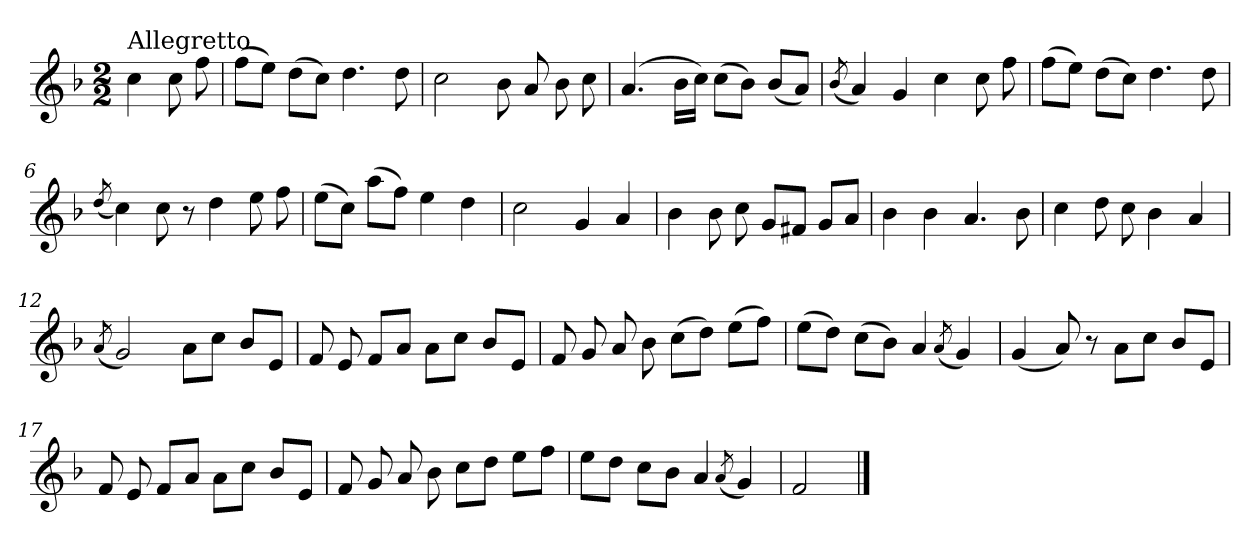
**kern
*part1
*staff1
*clefG2
*k[b-]
*F:
*M2/2
=
!LO:TX:a:t=Allegretto
4cc\
8cc\
8ff\
=1
(>8ff\L
8ee\J)
(>8dd\L
8cc\J)
4.dd\
8dd\
=2
2cc\
8b-\
8a/
8b-\
8cc\
=3
(>4.a/
16b-\LL
16cc\JJ)
(>8cc\L
8b-\J)
(<8b-/L
8a/J)
=4
(<8qb-/
4a/)
4g/
4cc\
8cc\
8ff\
!!LO:LB:g=z
=5
(>8ff\L
8ee\J)
(>8dd\L
8cc\J)
4.dd\
8dd\
=6
(<8qdd/
4cc\)
8cc\
8r
4dd\
8ee\
8ff\
=7
(>8ee\L
8cc\J)
(>8aa\L
8ff\J)
4ee\
4dd\
=8
2cc\
4g/
4a/
=9
4b-\
8b-\
8cc\
8g/L
8f#X/J
8g/L
8a/J
!!LO:LB:g=z
=10
4b-\
4b-\
4.a/
8b-\
=11
4cc\
8dd\
8cc\
4b-\
4a/
=12
(<8qa/
2g/)
8a\L
8cc\J
8b-/L
8e/J
=13
8f/
8e/
8f/L
8a/J
8a\L
8cc\J
8b-/L
8e/J
=14
8f/
8g/
8a/
8b-\
(>8cc\L
8dd\J)
(>8ee\L
8ff\J)
!!LO:LB:g=z
=15
(>8ee\L
8dd\J)
(>8cc\L
8b-\J)
4a/
(<8qa/
4g/)
=16
(<4g/
8a/)
8r
8a\L
8cc\J
8b-/L
8e/J
=17
8f/
8e/
8f/L
8a/J
8a\L
8cc\J
8b-/L
8e/J
=18
8f/
8g/
8a/
8b-\
8cc\L
8dd\J
8ee\L
8ff\J
=19
8ee\L
8dd\J
8cc\L
8b-\J
4a/
(<8qa/
4g/)
!!LO:LB:g=z
=20
2f/
==
*-
